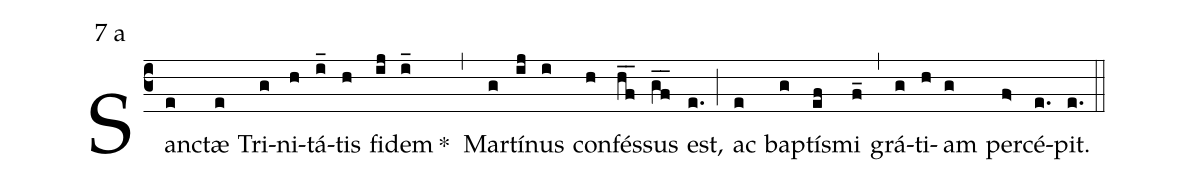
mode:7 a;
%%
(c3) Sanc(e)tæ(e) Tri(g)ni(h)tá(i_)tis(h) fi(ij)dem(i_)  *()(,)  Mar(g)tí(ij)nus(i) con(h)fés(hf__)sus(gf__) est,(e.) (;) ac(e) bap(g)tís(ef)mi(f_) (,)  grá(g)ti(h)am(g) per(f>)cé(e.)pit.(e.)  (::)
